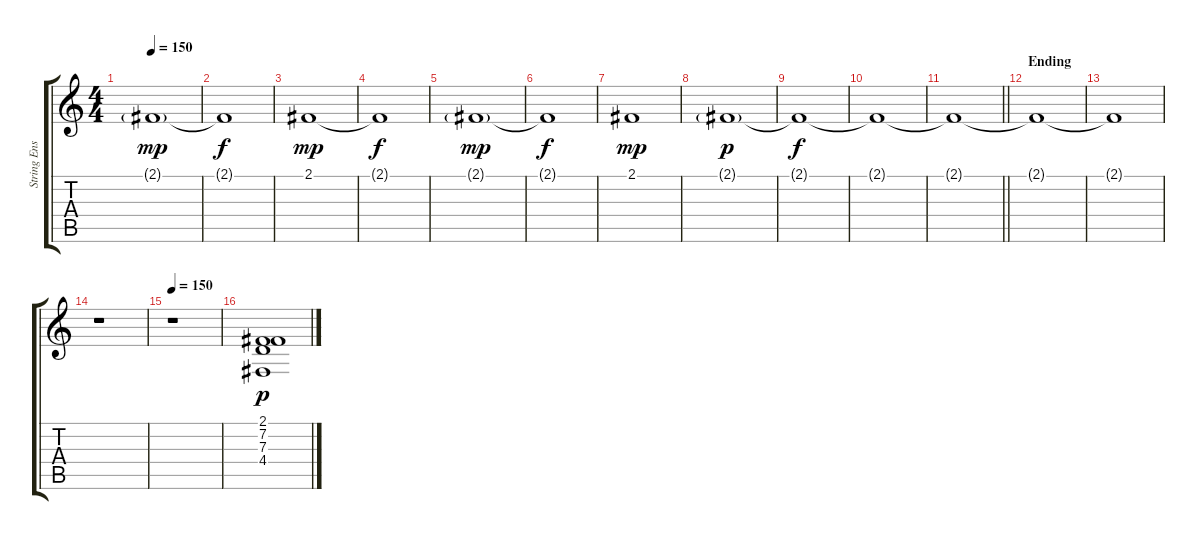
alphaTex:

\track ("String Ensemble" "String Ens") {instrument stringensemble1}
\staff {score tabs}
\tuning (E4 B3 G3 D3 A2 E2) {hide}
\ts (4 4)
\tempo 150
\clef g2
\ks c
2.1{g}.1{dy mp} |
2.1{t}.1{dy f} |
2.1.1{dy mp} |
2.1{t}.1{dy f} |
2.1{g}.1{dy mp} |
2.1{t}.1{dy f} |
2.1.1{dy mp} |
2.1{g}.1{dy p} |
2.1{t}.1{dy f} |
2.1{t}.1 |
\barLineRight lightlight
2.1{t}.1 |
\section ("" "Ending")
2.1{t}.1{volume 0} |
2.1{t}.1 |
r.1 |
\tempo 150
r.1{volume 7} |
(2.1 7.2 7.3 4.4).1{dy p volume 11}
